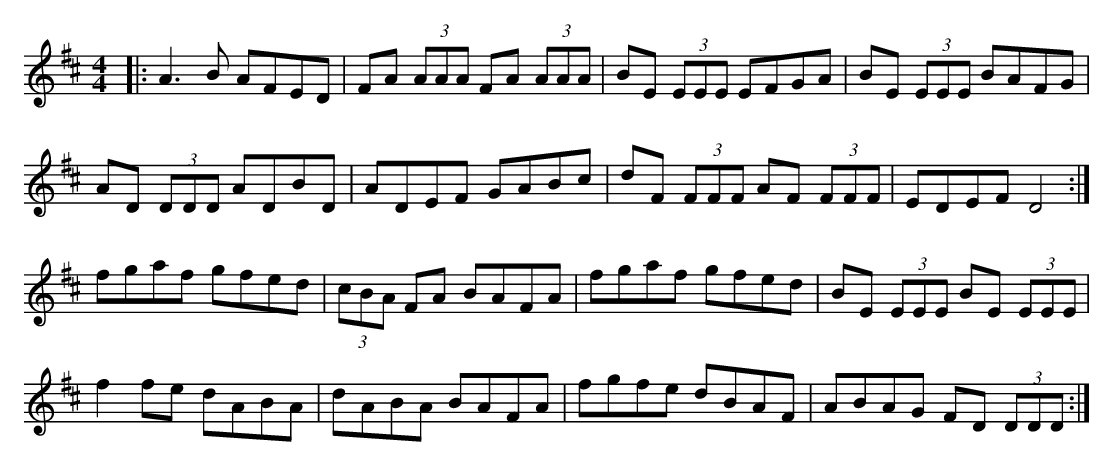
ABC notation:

X:1
M:4/4
K:D
|:A3 B AFED|FA (3AAA FA (3AAA|BE (3EEE EFGA|BE (3EEE BAFG|
AD (3DDD ADBD|ADEF GABc|dF (3FFF AF (3FFF|EDEF D4:|
fgaf gfed|(3cBA FA BAFA|fgaf gfed|BE (3EEE BE (3EEE|
f2 fe dABA|dABA BAFA|fgfe dBAF|ABAG FD (3DDD:|
